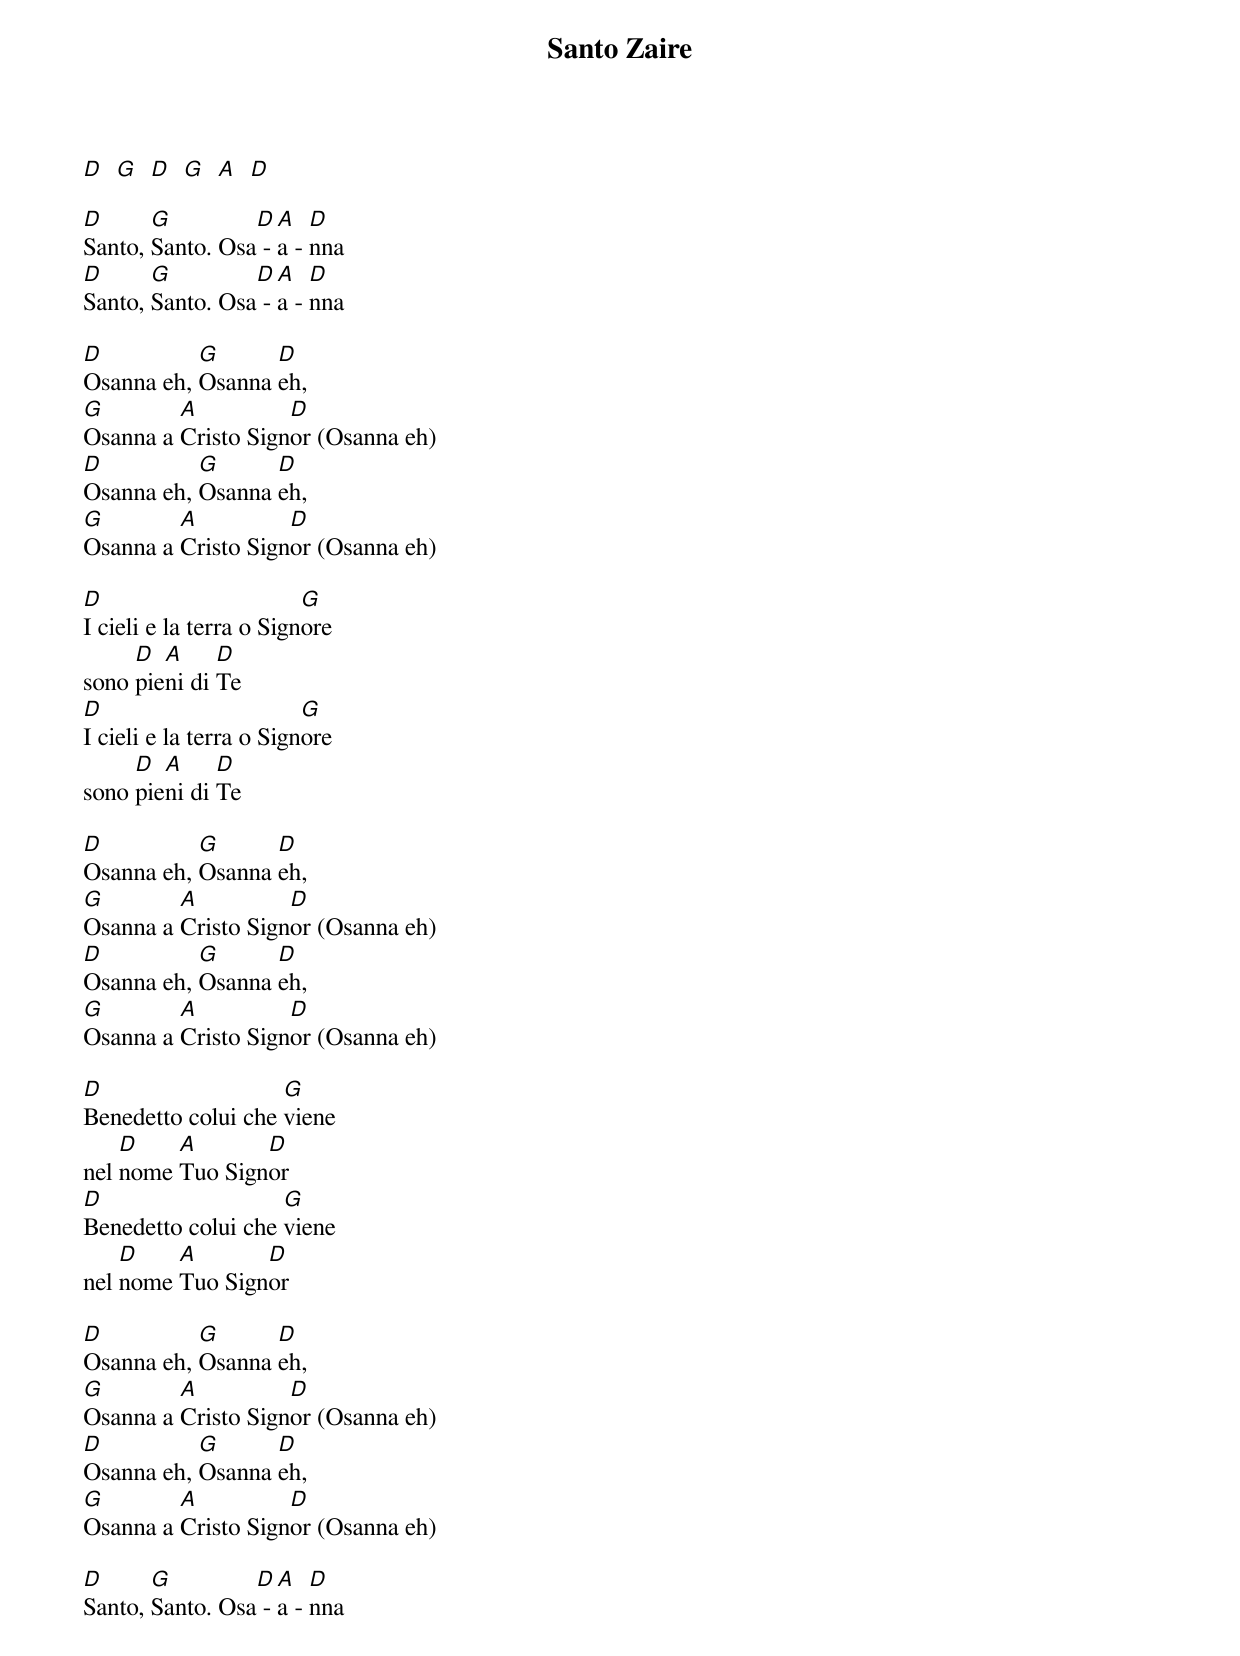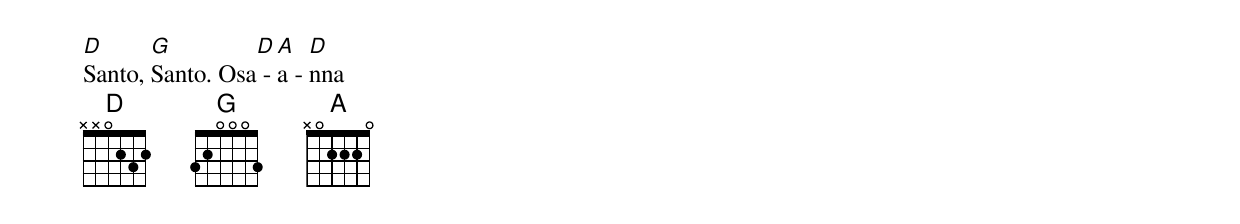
{title: Santo Zaire}
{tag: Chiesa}

[D]  [G]  [D]  [G]  [A]  [D]

[D]Santo, [G]Santo. Osa[D] - [A]a - [D]nna
[D]Santo, [G]Santo. Osa[D] - [A]a - [D]nna

[D]Osanna eh, [G]Osanna [D]eh,
[G]Osanna a [A]Cristo Sign[D]or (Osanna eh)
[D]Osanna eh, [G]Osanna [D]eh,
[G]Osanna a [A]Cristo Sign[D]or (Osanna eh)

[D]I cieli e la terra o Sign[G]ore
sono [D]pie[A]ni di [D]Te
[D]I cieli e la terra o Sign[G]ore
sono [D]pie[A]ni di [D]Te

[D]Osanna eh, [G]Osanna [D]eh,
[G]Osanna a [A]Cristo Sign[D]or (Osanna eh)
[D]Osanna eh, [G]Osanna [D]eh,
[G]Osanna a [A]Cristo Sign[D]or (Osanna eh)

[D]Benedetto colui che [G]viene
nel [D]nome [A]Tuo Sign[D]or
[D]Benedetto colui che [G]viene
nel [D]nome [A]Tuo Sign[D]or

[D]Osanna eh, [G]Osanna [D]eh,
[G]Osanna a [A]Cristo Sign[D]or (Osanna eh)
[D]Osanna eh, [G]Osanna [D]eh,
[G]Osanna a [A]Cristo Sign[D]or (Osanna eh)

[D]Santo, [G]Santo. Osa[D] - [A]a - [D]nna
[D]Santo, [G]Santo. Osa[D] - [A]a - [D]nna
